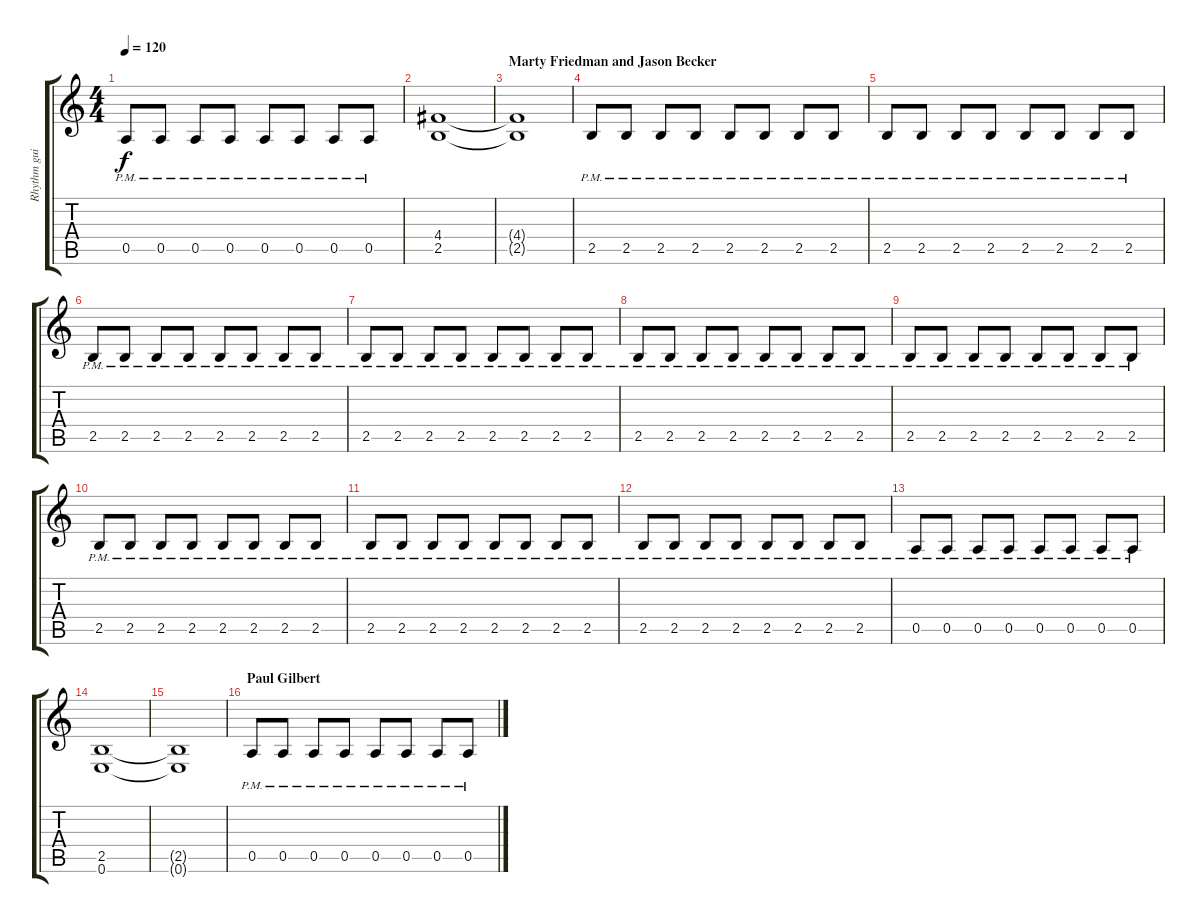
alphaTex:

\track ("Rhythm guitar" "Rhythm gui") {instrument overdrivenguitar}
\staff {score tabs}
\tuning (E4 B3 G3 D3 A2 E2) {hide}
\ts (4 4)
\tempo 120
\clef g2
\ks c
0.5{pm}.8{dy f} 0.5{pm}.8 0.5{pm}.8 0.5{pm}.8 0.5{pm}.8 0.5{pm}.8 0.5{pm}.8 0.5{pm}.8 |
(4.4 2.5).1 |
\section ("" "Marty Friedman and Jason Becker")
(4.4{t} 2.5{t}).1 |
2.5{pm}.8 2.5{pm}.8 2.5{pm}.8 2.5{pm}.8 2.5{pm}.8 2.5{pm}.8 2.5{pm}.8 2.5{pm}.8 |
2.5{pm}.8 2.5{pm}.8 2.5{pm}.8 2.5{pm}.8 2.5{pm}.8 2.5{pm}.8 2.5{pm}.8 2.5{pm}.8 |
2.5{pm}.8 2.5{pm}.8 2.5{pm}.8 2.5{pm}.8 2.5{pm}.8 2.5{pm}.8 2.5{pm}.8 2.5{pm}.8 |
2.5{pm}.8 2.5{pm}.8 2.5{pm}.8 2.5{pm}.8 2.5{pm}.8 2.5{pm}.8 2.5{pm}.8 2.5{pm}.8 |
2.5{pm}.8 2.5{pm}.8 2.5{pm}.8 2.5{pm}.8 2.5{pm}.8 2.5{pm}.8 2.5{pm}.8 2.5{pm}.8 |
2.5{pm}.8 2.5{pm}.8 2.5{pm}.8 2.5{pm}.8 2.5{pm}.8 2.5{pm}.8 2.5{pm}.8 2.5{pm}.8 |
2.5{pm}.8 2.5{pm}.8 2.5{pm}.8 2.5{pm}.8 2.5{pm}.8 2.5{pm}.8 2.5{pm}.8 2.5{pm}.8 |
2.5{pm}.8 2.5{pm}.8 2.5{pm}.8 2.5{pm}.8 2.5{pm}.8 2.5{pm}.8 2.5{pm}.8 2.5{pm}.8 |
2.5{pm}.8 2.5{pm}.8 2.5{pm}.8 2.5{pm}.8 2.5{pm}.8 2.5{pm}.8 2.5{pm}.8 2.5{pm}.8 |
0.5{pm}.8 0.5{pm}.8 0.5{pm}.8 0.5{pm}.8 0.5{pm}.8 0.5{pm}.8 0.5{pm}.8 0.5{pm}.8 |
(2.5 0.6).1 |
(2.5{t} 0.6{t}).1 |
\section ("" "Paul Gilbert")
0.5{pm}.8 0.5{pm}.8 0.5{pm}.8 0.5{pm}.8 0.5{pm}.8 0.5{pm}.8 0.5{pm}.8 0.5{pm}.8
